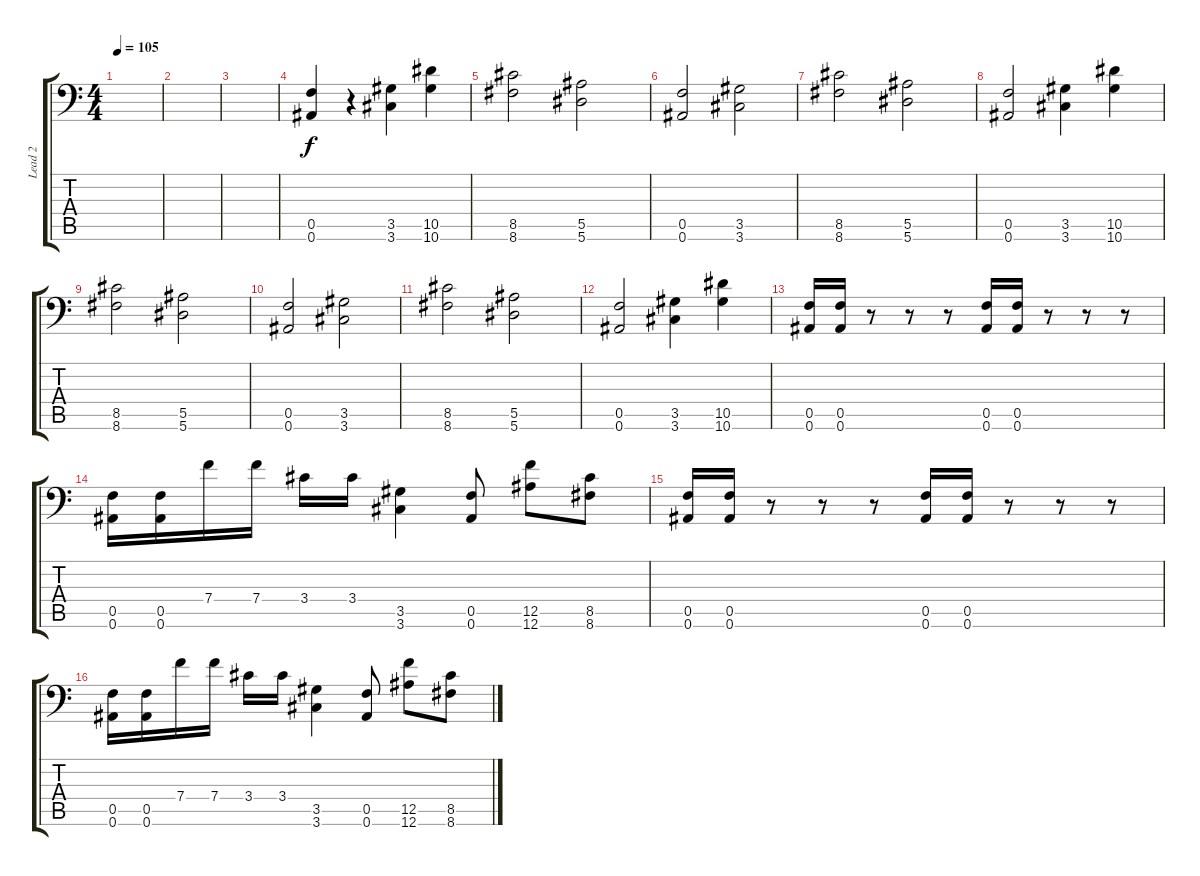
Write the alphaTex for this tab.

\track ("Lead 2" "Lead 2") {instrument distortionguitar}
\staff {score tabs}
\tuning (C4 G3 Eb3 Bb2 F2 Bb1) {hide}
\ts (4 4)
\tempo 105
\clef f4
\ks c
|
|
|
(0.5 0.6).4 r.4 (3.5 3.6).4 (10.5 10.6).4 |
(8.5 8.6).2 (5.5 5.6).2 |
(0.5 0.6).2 (3.5 3.6).2 |
(8.5 8.6).2 (5.5 5.6).2 |
(0.5 0.6).2 (3.5 3.6).4 (10.5 10.6).4 |
(8.5 8.6).2 (5.5 5.6).2 |
(0.5 0.6).2 (3.5 3.6).2 |
(8.5 8.6).2 (5.5 5.6).2 |
(0.5 0.6).2 (3.5 3.6).4 (10.5 10.6).4 |
(0.5 0.6).16 (0.5 0.6).16 r.8 r.8 r.8 (0.5 0.6).16 (0.5 0.6).16 r.8 r.8 r.8 |
(0.5 0.6).16 (0.5 0.6).16 7.4.16 7.4.16 3.4.16 3.4.16 (3.5 3.6).4 (0.5 0.6).8 (12.5 12.6).8 (8.5 8.6).8 |
(0.5 0.6).16 (0.5 0.6).16 r.8 r.8 r.8 (0.5 0.6).16 (0.5 0.6).16 r.8 r.8 r.8 |
(0.5 0.6).16 (0.5 0.6).16 7.4.16 7.4.16 3.4.16 3.4.16 (3.5 3.6).4 (0.5 0.6).8 (12.5 12.6).8 (8.5 8.6).8
